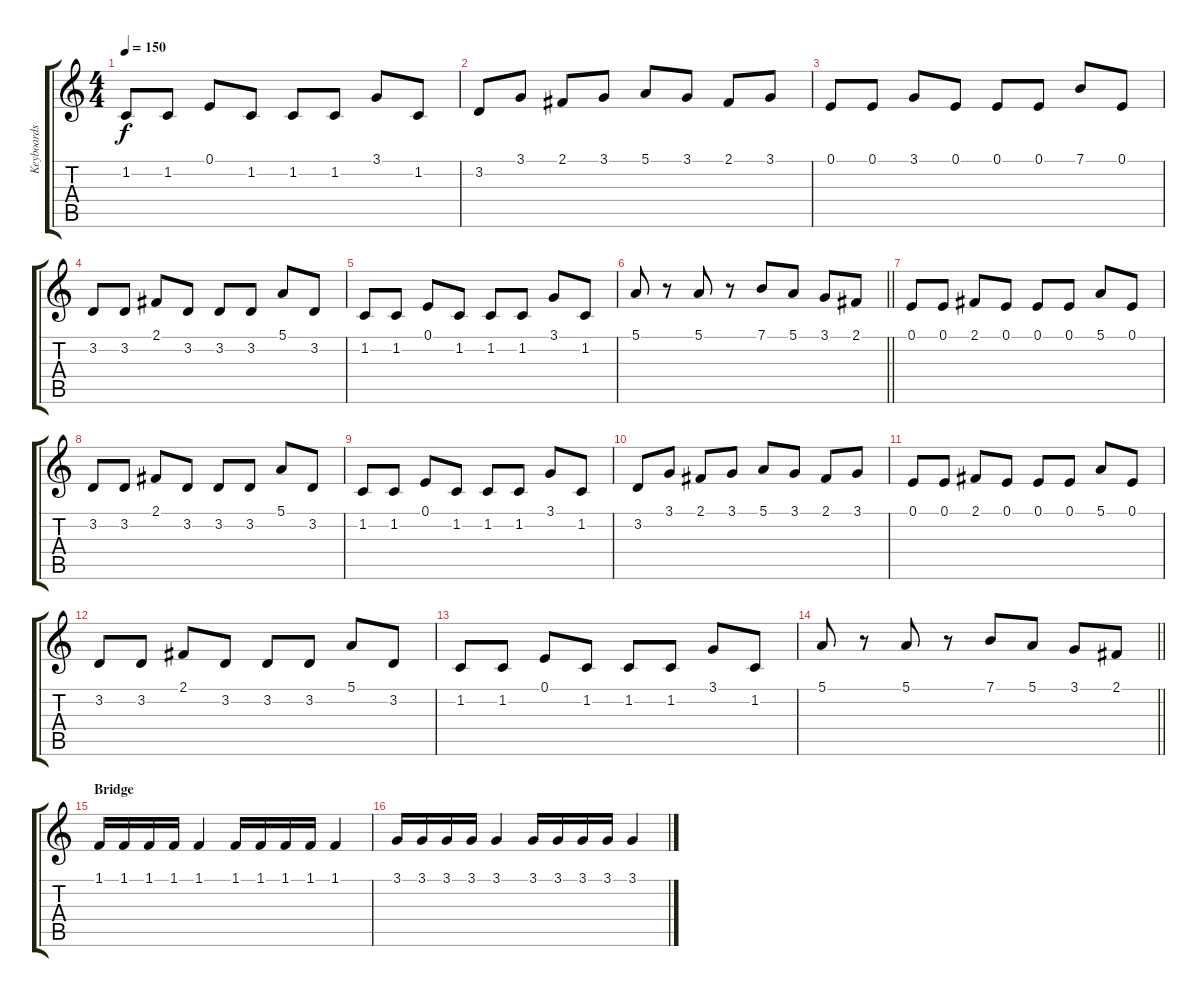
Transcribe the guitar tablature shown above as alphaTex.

\track ("Keyboards" "Keyboards") {instrument stringensemble1}
\staff {score tabs}
\tuning (E4 B3 G3 D3 A2 E2) {hide}
\ts (4 4)
\tempo 150
\clef g2
\ks c
1.2.8{dy f} 1.2.8 0.1.8 1.2.8 1.2.8 1.2.8 3.1.8 1.2.8 |
3.2.8 3.1.8 2.1.8 3.1.8 5.1.8 3.1.8 2.1.8 3.1.8 |
0.1.8 0.1.8 3.1.8 0.1.8 0.1.8 0.1.8 7.1.8 0.1.8 |
3.2.8 3.2.8 2.1.8 3.2.8 3.2.8 3.2.8 5.1.8 3.2.8 |
1.2.8 1.2.8 0.1.8 1.2.8 1.2.8 1.2.8 3.1.8 1.2.8 |
\barLineRight lightlight
5.1.8 r.8 5.1.8 r.8 7.1.8 5.1.8 3.1.8 2.1.8 |
0.1.8 0.1.8 2.1.8 0.1.8 0.1.8 0.1.8 5.1.8 0.1.8 |
3.2.8 3.2.8 2.1.8 3.2.8 3.2.8 3.2.8 5.1.8 3.2.8 |
1.2.8 1.2.8 0.1.8 1.2.8 1.2.8 1.2.8 3.1.8 1.2.8 |
3.2.8 3.1.8 2.1.8 3.1.8 5.1.8 3.1.8 2.1.8 3.1.8 |
0.1.8 0.1.8 2.1.8 0.1.8 0.1.8 0.1.8 5.1.8 0.1.8 |
3.2.8 3.2.8 2.1.8 3.2.8 3.2.8 3.2.8 5.1.8 3.2.8 |
1.2.8 1.2.8 0.1.8 1.2.8 1.2.8 1.2.8 3.1.8 1.2.8 |
\barLineRight lightlight
5.1.8 r.8 5.1.8 r.8 7.1.8 5.1.8 3.1.8 2.1.8 |
\section ("" "Bridge")
1.1.16 1.1.16 1.1.16 1.1.16 1.1.4 1.1.16 1.1.16 1.1.16 1.1.16 1.1.4 |
3.1.16 3.1.16 3.1.16 3.1.16 3.1.4 3.1.16 3.1.16 3.1.16 3.1.16 3.1.4
